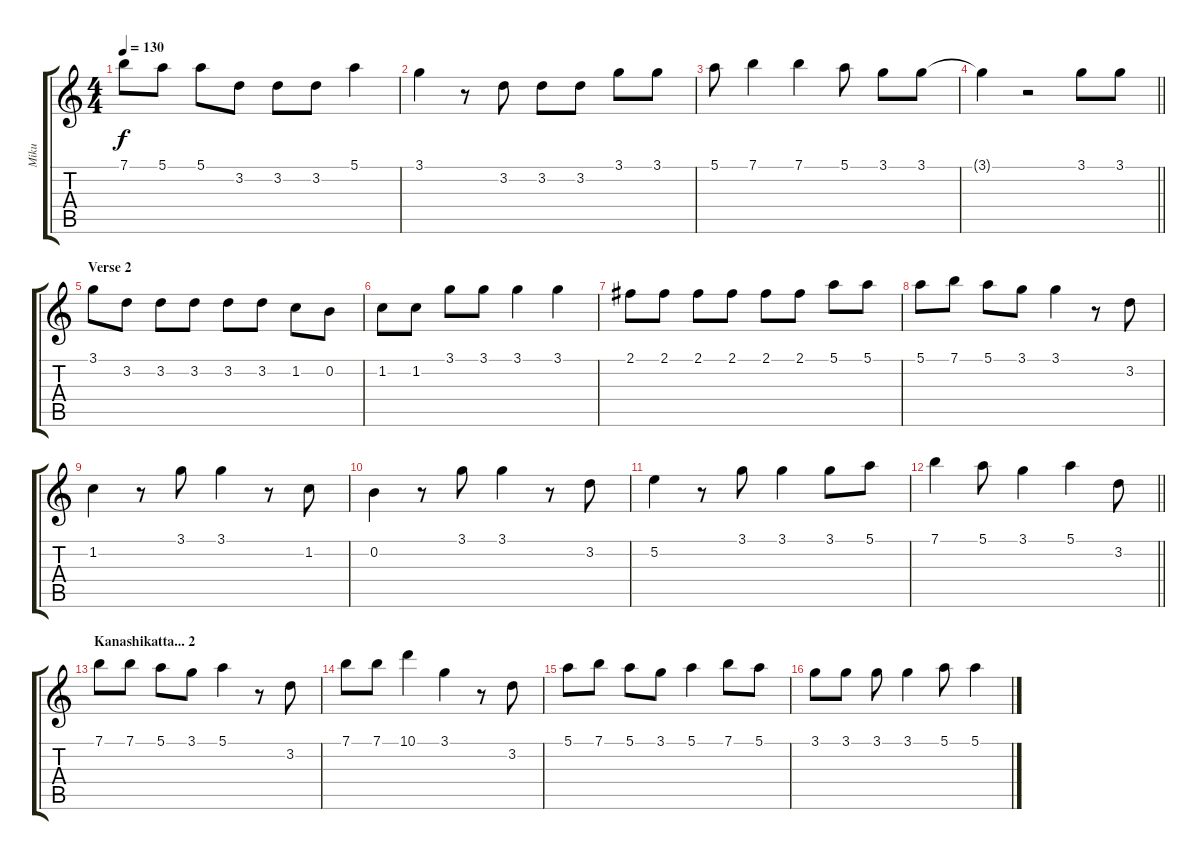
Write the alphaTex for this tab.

\track ("Miku" "Miku") {instrument electricguitarjazz}
\staff {score tabs}
\tuning (E4 B3 G3 D3 A2 E2) {hide}
\ts (4 4)
\tempo 130
\clef g2
\ks c
7.1{t}.8{dy f} 5.1.8 5.1.8 3.2.8 3.2.8 3.2.8 5.1.4 |
3.1.4 r.8 3.2.8 3.2.8 3.2.8 3.1.8 3.1.8 |
5.1.8 7.1.4 7.1.4 5.1.8 3.1.8 3.1.8 |
\barLineRight lightlight
3.1{t}.4 r.2 3.1.8 3.1.8 |
\section ("" "Verse 2")
3.1.8 3.2.8 3.2.8 3.2.8 3.2.8 3.2.8 1.2.8 0.2.8 |
1.2.8 1.2.8 3.1.8 3.1.8 3.1.4 3.1.4 |
2.1.8 2.1.8 2.1.8 2.1.8 2.1.8 2.1.8 5.1.8 5.1.8 |
5.1.8 7.1.8 5.1.8 3.1.8 3.1.4 r.8 3.2.8 |
1.2.4 r.8 3.1.8 3.1.4 r.8 1.2.8 |
0.2.4 r.8 3.1.8 3.1.4 r.8 3.2.8 |
5.2.4 r.8 3.1.8 3.1.4 3.1.8 5.1.8 |
\barLineRight lightlight
7.1.4 5.1.8 3.1.4 5.1.4 3.2.8 |
\section ("" "Kanashikatta... 2")
7.1.8 7.1.8 5.1.8 3.1.8 5.1.4 r.8 3.2.8 |
7.1.8 7.1.8 10.1.4 3.1.4 r.8 3.2.8 |
5.1.8 7.1.8 5.1.8 3.1.8 5.1.4 7.1.8 5.1.8 |
3.1.8 3.1.8 3.1.8 3.1.4 5.1.8 5.1.4
